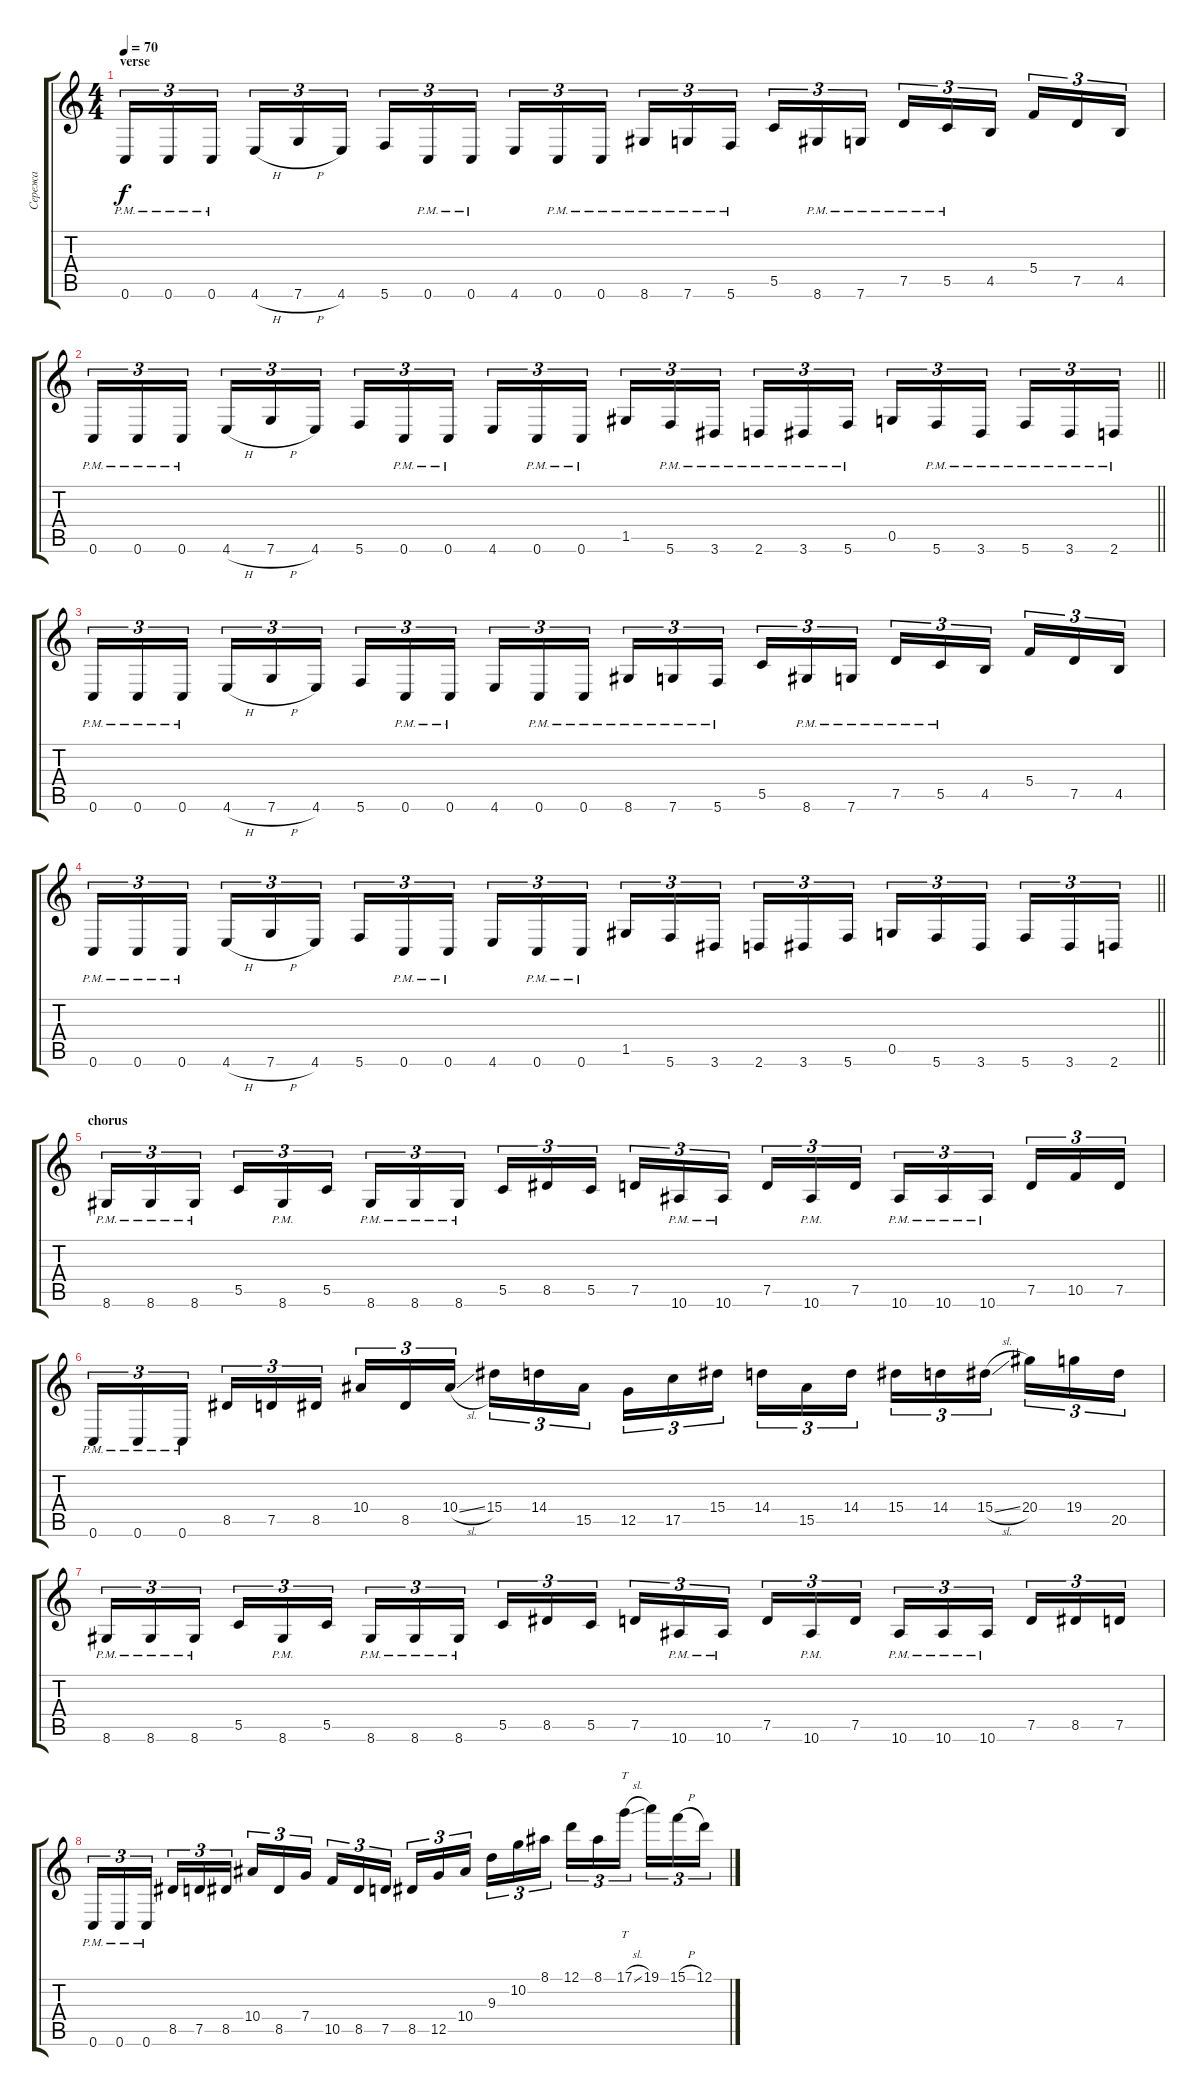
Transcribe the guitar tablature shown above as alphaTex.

\track ("Сережа" "Сережа") {instrument distortionguitar}
\staff {score tabs}
\tuning (D4 A3 F3 C3 G2 C2) {hide}
\ts (4 4)
\section ("" "verse")
\tempo 70
\clef g2
\ks c
0.6{pm}.16{tu (3 2) dy f} 0.6{pm}.16{tu (3 2)} 0.6{pm}.16{tu (3 2) beam splitsecondary} 4.6{h}.16{tu (3 2)} 7.6{h}.16{tu (3 2)} 4.6.16{tu (3 2)} 5.6.16{tu (3 2)} 0.6{pm}.16{tu (3 2)} 0.6{pm}.16{tu (3 2) beam splitsecondary} 4.6.16{tu (3 2)} 0.6{pm}.16{tu (3 2)} 0.6{pm}.16{tu (3 2)} 8.6{pm}.16{tu (3 2)} 7.6{pm}.16{tu (3 2)} 5.6{pm}.16{tu (3 2) beam splitsecondary} 5.5.16{tu (3 2)} 8.6{pm}.16{tu (3 2)} 7.6{pm}.16{tu (3 2)} 7.5{pm}.16{tu (3 2)} 5.5{pm}.16{tu (3 2)} 4.5.16{tu (3 2) beam splitsecondary} 5.4.16{tu (3 2)} 7.5.16{tu (3 2)} 4.5.16{tu (3 2)} |
\barLineRight lightlight
0.6{pm}.16{tu (3 2)} 0.6{pm}.16{tu (3 2)} 0.6{pm}.16{tu (3 2) beam splitsecondary} 4.6{h}.16{tu (3 2)} 7.6{h}.16{tu (3 2)} 4.6.16{tu (3 2)} 5.6.16{tu (3 2)} 0.6{pm}.16{tu (3 2)} 0.6{pm}.16{tu (3 2) beam splitsecondary} 4.6.16{tu (3 2)} 0.6{pm}.16{tu (3 2)} 0.6{pm}.16{tu (3 2)} 1.5.16{tu (3 2)} 5.6{pm}.16{tu (3 2)} 3.6{pm}.16{tu (3 2) beam splitsecondary} 2.6{pm}.16{tu (3 2)} 3.6{pm}.16{tu (3 2)} 5.6{pm}.16{tu (3 2)} 0.5.16{tu (3 2)} 5.6{pm}.16{tu (3 2)} 3.6{pm}.16{tu (3 2) beam splitsecondary} 5.6{pm}.16{tu (3 2)} 3.6{pm}.16{tu (3 2)} 2.6{pm}.16{tu (3 2)} |
0.6{pm}.16{tu (3 2)} 0.6{pm}.16{tu (3 2)} 0.6{pm}.16{tu (3 2) beam splitsecondary} 4.6{h}.16{tu (3 2)} 7.6{h}.16{tu (3 2)} 4.6.16{tu (3 2)} 5.6.16{tu (3 2)} 0.6{pm}.16{tu (3 2)} 0.6{pm}.16{tu (3 2) beam splitsecondary} 4.6.16{tu (3 2)} 0.6{pm}.16{tu (3 2)} 0.6{pm}.16{tu (3 2)} 8.6{pm}.16{tu (3 2)} 7.6{pm}.16{tu (3 2)} 5.6{pm}.16{tu (3 2) beam splitsecondary} 5.5.16{tu (3 2)} 8.6{pm}.16{tu (3 2)} 7.6{pm}.16{tu (3 2)} 7.5{pm}.16{tu (3 2)} 5.5{pm}.16{tu (3 2)} 4.5.16{tu (3 2) beam splitsecondary} 5.4.16{tu (3 2)} 7.5.16{tu (3 2)} 4.5.16{tu (3 2)} |
\barLineRight lightlight
0.6{pm}.16{tu (3 2)} 0.6{pm}.16{tu (3 2)} 0.6{pm}.16{tu (3 2) beam splitsecondary} 4.6{h}.16{tu (3 2)} 7.6{h}.16{tu (3 2)} 4.6.16{tu (3 2)} 5.6.16{tu (3 2)} 0.6{pm}.16{tu (3 2)} 0.6{pm}.16{tu (3 2) beam splitsecondary} 4.6.16{tu (3 2)} 0.6{pm}.16{tu (3 2)} 0.6{pm}.16{tu (3 2)} 1.5.16{tu (3 2)} 5.6.16{tu (3 2)} 3.6.16{tu (3 2) beam splitsecondary} 2.6.16{tu (3 2)} 3.6.16{tu (3 2)} 5.6.16{tu (3 2)} 0.5.16{tu (3 2)} 5.6.16{tu (3 2)} 3.6.16{tu (3 2) beam splitsecondary} 5.6.16{tu (3 2)} 3.6.16{tu (3 2)} 2.6.16{tu (3 2)} |
\section ("" "chorus")
8.6{pm}.16{tu (3 2)} 8.6{pm}.16{tu (3 2)} 8.6{pm}.16{tu (3 2) beam splitsecondary} 5.5.16{tu (3 2)} 8.6{pm}.16{tu (3 2)} 5.5.16{tu (3 2)} 8.6{pm}.16{tu (3 2)} 8.6{pm}.16{tu (3 2)} 8.6{pm}.16{tu (3 2) beam splitsecondary} 5.5.16{tu (3 2)} 8.5.16{tu (3 2)} 5.5.16{tu (3 2)} 7.5.16{tu (3 2)} 10.6{pm}.16{tu (3 2)} 10.6{pm}.16{tu (3 2) beam splitsecondary} 7.5.16{tu (3 2)} 10.6{pm}.16{tu (3 2)} 7.5.16{tu (3 2)} 10.6{pm}.16{tu (3 2)} 10.6{pm}.16{tu (3 2)} 10.6{pm}.16{tu (3 2) beam splitsecondary} 7.5.16{tu (3 2)} 10.5.16{tu (3 2)} 7.5.16{tu (3 2)} |
0.6{pm}.16{tu (3 2)} 0.6{pm}.16{tu (3 2)} 0.6{pm}.16{tu (3 2) beam splitsecondary} 8.5.16{tu (3 2)} 7.5.16{tu (3 2)} 8.5.16{tu (3 2)} 10.4.16{tu (3 2)} 8.5.16{tu (3 2)} 10.4{sl}.16{tu (3 2) beam splitsecondary} 15.4.16{tu (3 2)} 14.4.16{tu (3 2)} 15.5.16{tu (3 2)} 12.5.16{tu (3 2)} 17.5.16{tu (3 2)} 15.4.16{tu (3 2) beam splitsecondary} 14.4.16{tu (3 2)} 15.5.16{tu (3 2)} 14.4.16{tu (3 2)} 15.4.16{tu (3 2)} 14.4.16{tu (3 2)} 15.4{sl}.16{tu (3 2) beam splitsecondary} 20.4.16{tu (3 2)} 19.4.16{tu (3 2)} 20.5.16{tu (3 2)} |
8.6{pm}.16{tu (3 2)} 8.6{pm}.16{tu (3 2)} 8.6{pm}.16{tu (3 2) beam splitsecondary} 5.5.16{tu (3 2)} 8.6{pm}.16{tu (3 2)} 5.5.16{tu (3 2)} 8.6{pm}.16{tu (3 2)} 8.6{pm}.16{tu (3 2)} 8.6{pm}.16{tu (3 2) beam splitsecondary} 5.5.16{tu (3 2)} 8.5.16{tu (3 2)} 5.5.16{tu (3 2)} 7.5.16{tu (3 2)} 10.6{pm}.16{tu (3 2)} 10.6{pm}.16{tu (3 2) beam splitsecondary} 7.5.16{tu (3 2)} 10.6{pm}.16{tu (3 2)} 7.5.16{tu (3 2)} 10.6{pm}.16{tu (3 2)} 10.6{pm}.16{tu (3 2)} 10.6{pm}.16{tu (3 2) beam splitsecondary} 7.5.16{tu (3 2)} 8.5.16{tu (3 2)} 7.5.16{tu (3 2)} |
0.6{pm}.16{tu (3 2)} 0.6{pm}.16{tu (3 2)} 0.6{pm}.16{tu (3 2) beam splitsecondary} 8.5.16{tu (3 2)} 7.5.16{tu (3 2)} 8.5.16{tu (3 2)} 10.4.16{tu (3 2)} 8.5.16{tu (3 2)} 7.4.16{tu (3 2) beam splitsecondary} 10.5.16{tu (3 2)} 8.5.16{tu (3 2)} 7.5.16{tu (3 2)} 8.5.16{tu (3 2)} 12.5.16{tu (3 2)} 10.4.16{tu (3 2) beam splitsecondary} 9.3.16{tu (3 2)} 10.2.16{tu (3 2)} 8.1.16{tu (3 2)} 12.1.16{tu (3 2)} 8.1.16{tu (3 2)} 17.1{sl}.16{tt tu (3 2) beam splitsecondary} 19.1.16{tu (3 2)} 15.1{h}.16{tu (3 2)} 12.1.16{tu (3 2)}
